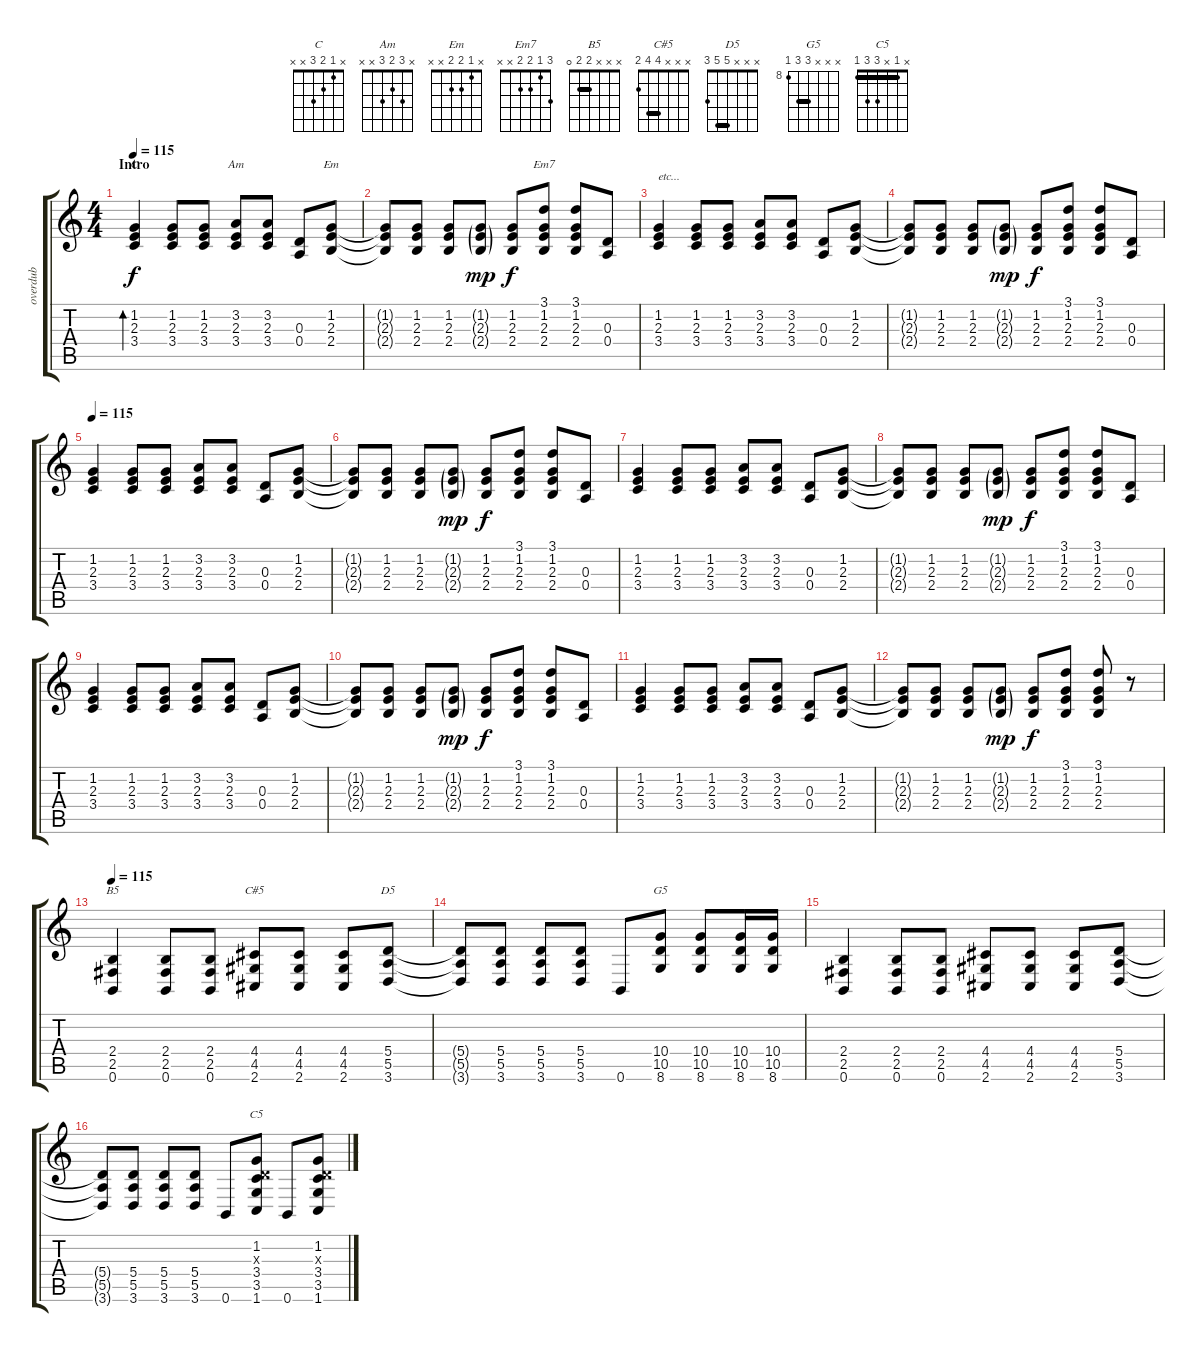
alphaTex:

\track ("overdub" "overdub") {instrument overdrivenguitar}
\staff {score tabs}
\tuning (B3 Gb3 D3 A2 E2 B1) {hide}
\chord ("C" x 1 2 3 x x)
\chord ("Am" x 3 2 3 x x)
\chord ("Em" x 1 2 2 x x)
\chord ("Em7" 3 1 2 2 x x)
\chord ("B5" x x x 2 2 0) {barre 2}
\chord ("C#5" x x x 4 4 2) {barre 4}
\chord ("D5" x x x 5 5 3) {barre 5}
\chord ("G5" x x x 10 10 8) {firstfret 8 barre 10}
\chord ("C5" x 1 x 3 3 1) {barre 1}
\ts (4 4)
\section ("" "Intro")
\tempo 115
\clef g2
\ks c
(1.2 2.3 3.4).4{bd 240 ch "C" dy f volume 6 balance 8 instrument electricguitarjazz} (1.2 2.3 3.4).8 (1.2 2.3 3.4).8 (3.2 2.3 3.4).8{ch "Am"} (3.2 2.3 3.4).8 (0.3 0.4).8 (1.2 2.3 2.4).8{ch "Em"} |
(1.2{t} 2.3{t} 2.4{t}).8 (1.2 2.3 2.4).8 (1.2 2.3 2.4).8 (1.2{g} 2.3{g} 2.4{g}).8{dy mp} (1.2 2.3 2.4).8{dy f} (3.1 1.2 2.3 2.4).8{ch "Em7"} (3.1 1.2 2.3 2.4).8 (0.3 0.4).8 |
(1.2 2.3 3.4).4{txt "etc..."} (1.2 2.3 3.4).8 (1.2 2.3 3.4).8 (3.2 2.3 3.4).8 (3.2 2.3 3.4).8 (0.3 0.4).8 (1.2 2.3 2.4).8 |
(1.2{t} 2.3{t} 2.4{t}).8 (1.2 2.3 2.4).8 (1.2 2.3 2.4).8 (1.2{g} 2.3{g} 2.4{g}).8{dy mp} (1.2 2.3 2.4).8{dy f} (3.1 1.2 2.3 2.4).8 (3.1 1.2 2.3 2.4).8 (0.3 0.4).8 |
\section ("" "")
\tempo 115
(1.2 2.3 3.4).4{volume 6 balance 8 instrument electricguitarjazz} (1.2 2.3 3.4).8 (1.2 2.3 3.4).8 (3.2 2.3 3.4).8 (3.2 2.3 3.4).8 (0.3 0.4).8 (1.2 2.3 2.4).8 |
(1.2{t} 2.3{t} 2.4{t}).8 (1.2 2.3 2.4).8 (1.2 2.3 2.4).8 (1.2{g} 2.3{g} 2.4{g}).8{dy mp} (1.2 2.3 2.4).8{dy f} (3.1 1.2 2.3 2.4).8 (3.1 1.2 2.3 2.4).8 (0.3 0.4).8 |
(1.2 2.3 3.4).4 (1.2 2.3 3.4).8 (1.2 2.3 3.4).8 (3.2 2.3 3.4).8 (3.2 2.3 3.4).8 (0.3 0.4).8 (1.2 2.3 2.4).8 |
(1.2{t} 2.3{t} 2.4{t}).8 (1.2 2.3 2.4).8 (1.2 2.3 2.4).8 (1.2{g} 2.3{g} 2.4{g}).8{dy mp} (1.2 2.3 2.4).8{dy f} (3.1 1.2 2.3 2.4).8 (3.1 1.2 2.3 2.4).8 (0.3 0.4).8 |
(1.2 2.3 3.4).4 (1.2 2.3 3.4).8 (1.2 2.3 3.4).8 (3.2 2.3 3.4).8 (3.2 2.3 3.4).8 (0.3 0.4).8 (1.2 2.3 2.4).8 |
(1.2{t} 2.3{t} 2.4{t}).8 (1.2 2.3 2.4).8 (1.2 2.3 2.4).8 (1.2{g} 2.3{g} 2.4{g}).8{dy mp} (1.2 2.3 2.4).8{dy f} (3.1 1.2 2.3 2.4).8 (3.1 1.2 2.3 2.4).8 (0.3 0.4).8 |
(1.2 2.3 3.4).4 (1.2 2.3 3.4).8 (1.2 2.3 3.4).8 (3.2 2.3 3.4).8 (3.2 2.3 3.4).8 (0.3 0.4).8 (1.2 2.3 2.4).8 |
(1.2{t} 2.3{t} 2.4{t}).8 (1.2 2.3 2.4).8 (1.2 2.3 2.4).8 (1.2{g} 2.3{g} 2.4{g}).8{dy mp} (1.2 2.3 2.4).8{dy f} (3.1 1.2 2.3 2.4).8 (3.1 1.2 2.3 2.4).8 r.8 |
\section ("" "")
\tempo 115
(2.4 2.5 0.6).4{ch "B5" volume 12 balance 12 instrument overdrivenguitar} (2.4 2.5 0.6).8 (2.4 2.5 0.6).8 (4.4 4.5 2.6).8{ch "C#5"} (4.4 4.5 2.6).8 (4.4 4.5 2.6).8 (5.4 5.5 3.6).8{ch "D5"} |
(5.4{t} 5.5{t} 3.6{t}).8 (5.4 5.5 3.6).8 (5.4 5.5 3.6).8 (5.4 5.5 3.6).8 0.6.8 (10.4 10.5 8.6).8{ch "G5"} (10.4 10.5 8.6).8 (10.4 10.5 8.6).16 (10.4 10.5 8.6).16 |
(2.4 2.5 0.6).4 (2.4 2.5 0.6).8 (2.4 2.5 0.6).8 (4.4 4.5 2.6).8 (4.4 4.5 2.6).8 (4.4 4.5 2.6).8 (5.4 5.5 3.6).8 |
(5.4{t} 5.5{t} 3.6{t}).8 (5.4 5.5 3.6).8 (5.4 5.5 3.6).8 (5.4 5.5 3.6).8 0.6.8 (1.2 0.3{x} 3.4 3.5 1.6).8{ch "C5"} 0.6.8 (1.2 0.3{x} 3.4 3.5 1.6).8
